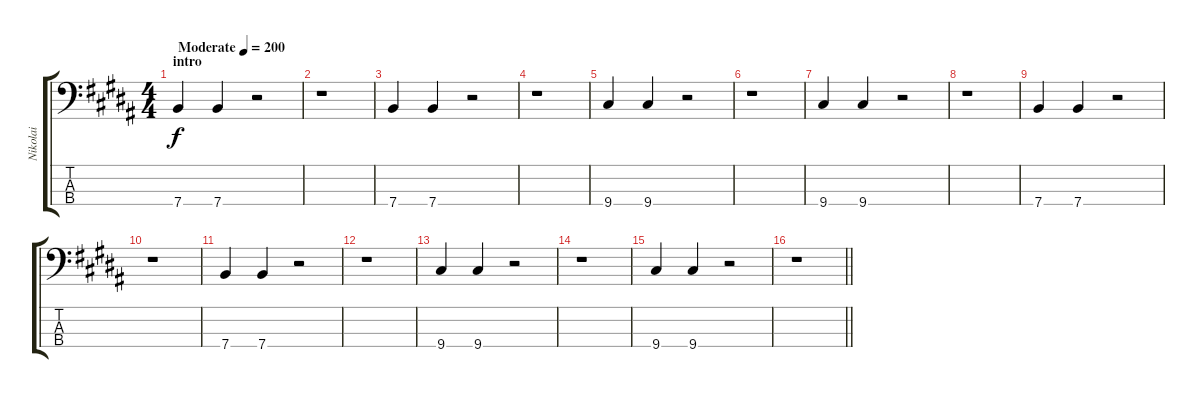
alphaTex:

\track ("Nikolai" "Nikolai") {instrument electricbassfinger}
\staff {score tabs}
\tuning (G2 D2 A1 E1) {hide}
\ts (4 4)
\section ("" "intro")
\tempo (200 "Moderate")
\clef f4
\ks b
7.4.4{dy f instrument electricbassfinger} 7.4.4 r.2 |
r.1 |
7.4.4 7.4.4 r.2 |
r.1 |
9.4.4 9.4.4 r.2 |
r.1 |
9.4.4 9.4.4 r.2 |
r.1 |
7.4.4 7.4.4 r.2 |
r.1 |
7.4.4 7.4.4 r.2 |
r.1 |
9.4.4 9.4.4 r.2 |
r.1 |
9.4.4 9.4.4 r.2 |
\barLineRight lightlight
r.1
